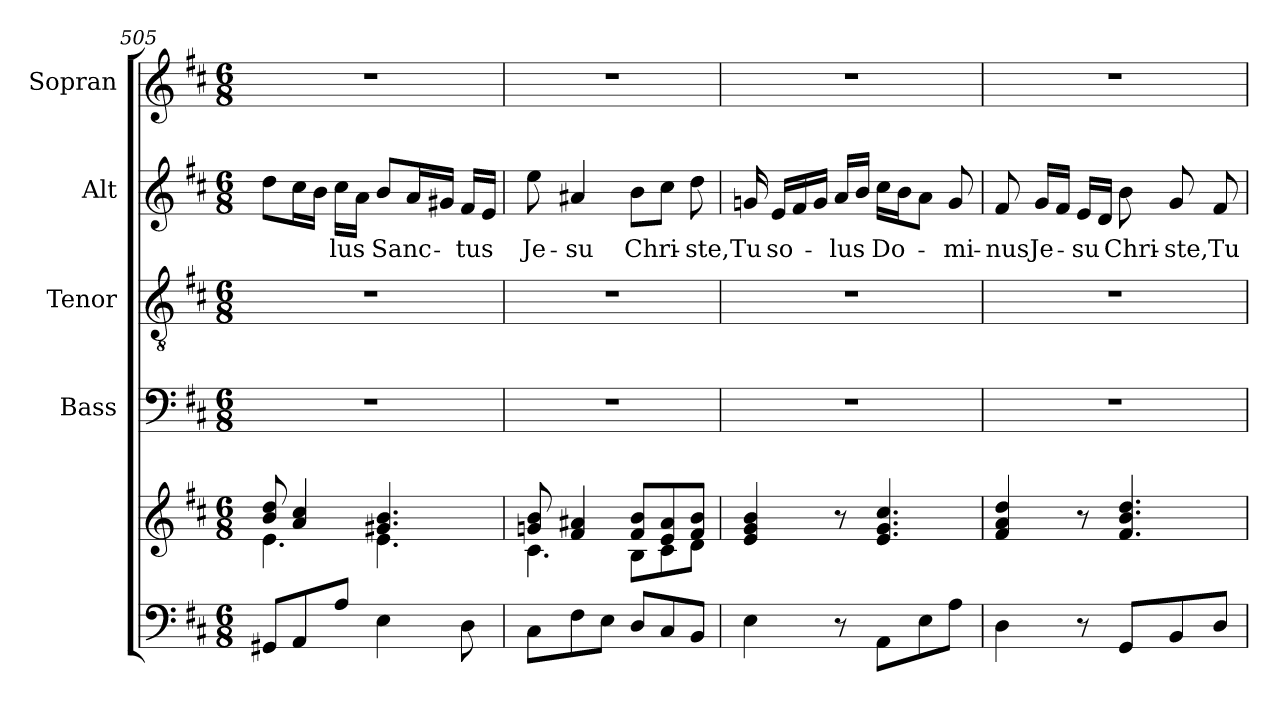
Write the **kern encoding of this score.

**kern	**kern	**kern	**kern	**kern	**text	**kern
*part5	*part5	*part4	*part3	*part2	*part2	*part1
*staff6	*staff5	*staff4	*staff3	*staff2	*staff2	*staff1
*	*	*I"Bass	*I"Tenor	*I"Alt	*	*I"Sopran
*	*	*I'B.	*I'T.	*I'A.	*	*I'S.
*clefF4	*clefG2	*clefF4	*clefGv2	*clefG2	*	*clefG2
*k[f#c#]	*k[f#c#]	*k[f#c#]	*k[f#c#]	*k[f#c#]	*	*k[f#c#]
*D:	*D:	*D:	*D:	*D:	*	*D:
*M6/8	*M6/8	*M6/8	*M6/8	*M6/8	*	*M6/8
=505	=505	=505	=505	=505	=505	=505
*	*^	*	*	*	*	*
8GG#X/L	8b/ 8dd/	4.e\	2.r	2.r	8dd\L	.	2.r
8AA/	4a/ 4cc#/	.	.	.	16cc#\L	.	.
.	.	.	.	.	16b\JJ	.	.
!	!	!	!	!	!	!LO:LY:b	!
8A/J	.	.	.	.	16cc#\LL	-lus	.
.	.	.	.	.	16a\JJ	.	.
!	!	!	!	!	!	!LO:LY:b	!
4E\	4.g#X/ 4.b/	4.e\	.	.	8b/L	Sanc-	.
.	.	.	.	.	16a/L	.	.
.	.	.	.	.	16g#X/JJ	.	.
!	!	!	!	!	!	!LO:LY:b	!
8D\	.	.	.	.	16f#/LL	-tus	.
.	.	.	.	.	16e/JJ	.	.
!!LO:PB:g=z
=506	=506	=506	=506	=506	=506	=506	=506
!	!	!	!	!	!	!LO:LY:b	!
8C#\L	8gn/ 8b/	4.c#\	2.r	2.r	8ee\	Je-	2.r
!	!	!	!	!	!	!LO:LY:b	!
8F#\	4f#/ 4a#X/	.	.	.	4a#X/	-su	.
8E\J	.	.	.	.	.	.	.
!	!	!	!	!	!	!LO:LY:b	!
8D/L	8f#/ 8b/L	8B\L	.	.	8b\L	Chri-	.
8C#/	8e/ 8a#/	8c#\	.	.	8cc#\J	.	.
!	!	!	!	!	!	!LO:LY:b	!
8BB/J	8f#/ 8b/J	8d\J	.	.	8dd\	-ste,	.
=507	=507	=507	=507	=507	=507	=507	=507
!	!	!	!	!	!	!LO:LY:b	!
*	*v	*v	*	*	*	*	*
4E\	4e/ 4g/ 4b/	2.r	2.r	16gn/	Tu	2.r
!	!	!	!	!	!LO:LY:b	!
.	.	.	.	16e/LL	so-	.
.	.	.	.	16f#/	.	.
.	.	.	.	16g/JJ	.	.
!	!	!	!	!	!LO:LY:b	!
8r	8r	.	.	16a/LL	-lus	.
.	.	.	.	16b/JJ	.	.
!	!	!	!	!	!LO:LY:b	!
8AA\L	4.e/ 4.g/ 4.cc#/	.	.	16cc#\LL	Do-	.
.	.	.	.	16b\J	.	.
8E\	.	.	.	8a\J	.	.
!	!	!	!	!	!LO:LY:b	!
8A\J	.	.	.	8g/	-mi-	.
=508	=508	=508	=508	=508	=508	=508
!	!	!	!	!	!LO:LY:b	!
4D\	4f#/ 4a/ 4dd/	2.r	2.r	8f#/	-nus	2.r
!	!	!	!	!	!LO:LY:b	!
.	.	.	.	16g/LL	Je-	.
.	.	.	.	16f#/JJ	.	.
!	!	!	!	!	!LO:LY:b	!
8r	8r	.	.	16e/LL	-su	.
.	.	.	.	16d/JJ	.	.
!	!	!	!	!	!LO:LY:b	!
8GG/L	4.f#/ 4.b/ 4.dd/	.	.	8b\	Chri-	.
!	!	!	!	!	!LO:LY:b	!
8BB/	.	.	.	8g/	-ste,	.
!	!	!	!	!	!LO:LY:b	!
8D/J	.	.	.	8f#/	Tu	.
=	=	=	=	=	=	=
*-	*-	*-	*-	*-	*-	*-
